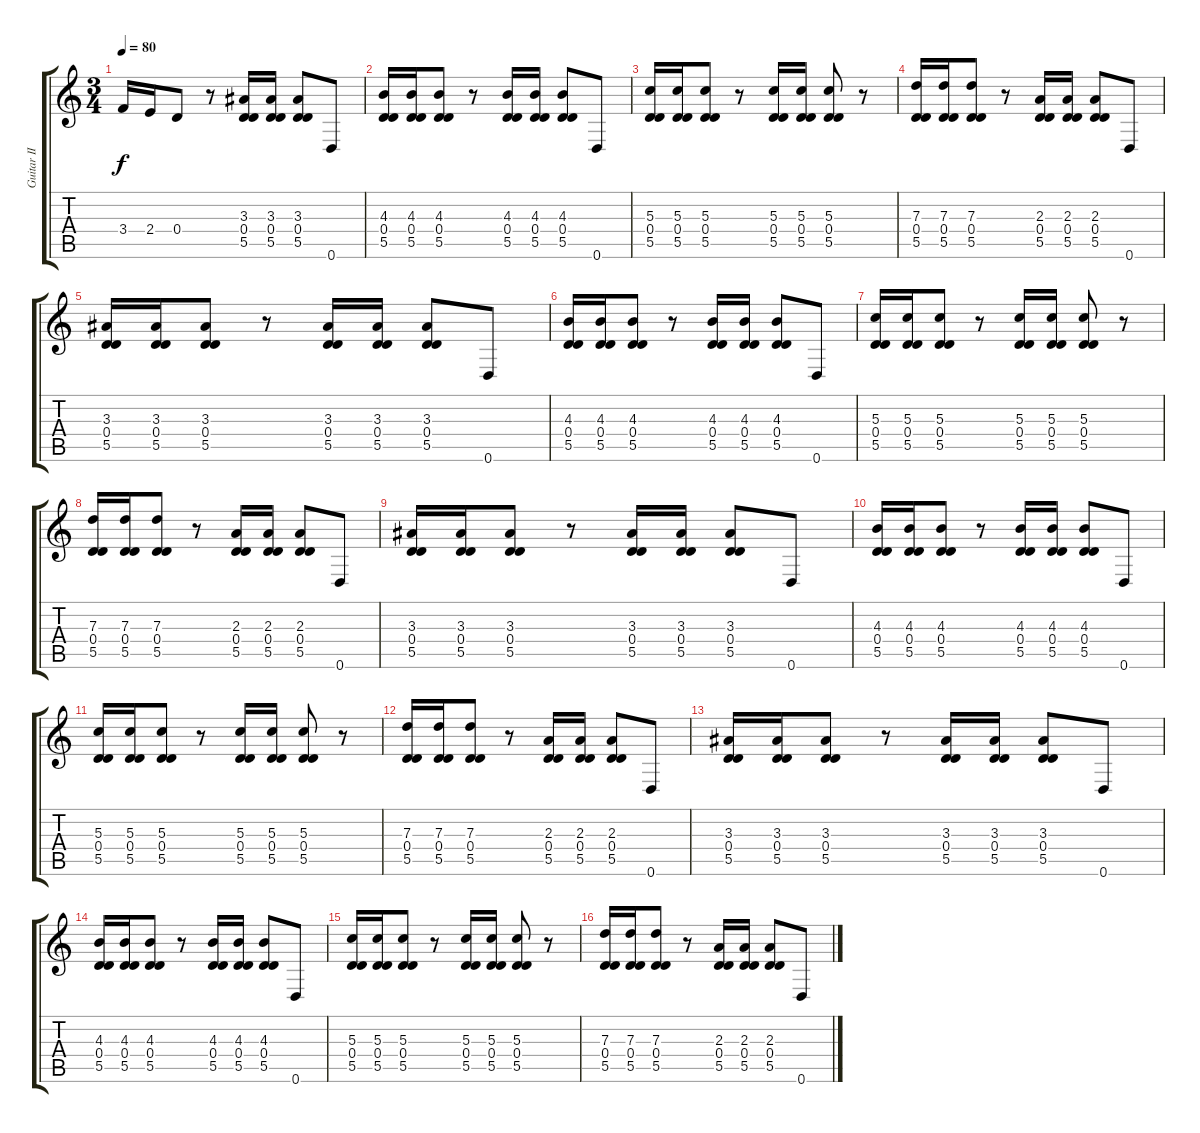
\track ("Guitar II" "Guitar II") {instrument acousticguitarsteel}
\staff {score tabs}
\tuning (D4 A3 G3 D3 A2 D2) {hide}
\ts (3 4)
\tempo 80
\clef g2
\ks c
3.4.16{dy f} 2.4.16 0.4.8 r.8 (3.3 0.4 5.5).16 (3.3 0.4 5.5).16 (3.3 0.4 5.5).8 0.6.8 |
(4.3 0.4 5.5).16 (4.3 0.4 5.5).16 (4.3 0.4 5.5).8 r.8 (4.3 0.4 5.5).16 (4.3 0.4 5.5).16 (4.3 0.4 5.5).8 0.6.8 |
(5.3 0.4 5.5).16 (5.3 0.4 5.5).16 (5.3 0.4 5.5).8 r.8 (5.3 0.4 5.5).16 (5.3 0.4 5.5).16 (5.3 0.4 5.5).8 r.8 |
(7.3 0.4 5.5).16 (7.3 0.4 5.5).16 (7.3 0.4 5.5).8 r.8 (2.3 0.4 5.5).16 (2.3 0.4 5.5).16 (2.3 0.4 5.5).8 0.6.8 |
(3.3 0.4 5.5).16 (3.3 0.4 5.5).16 (3.3 0.4 5.5).8 r.8 (3.3 0.4 5.5).16 (3.3 0.4 5.5).16 (3.3 0.4 5.5).8 0.6.8 |
(4.3 0.4 5.5).16 (4.3 0.4 5.5).16 (4.3 0.4 5.5).8 r.8 (4.3 0.4 5.5).16 (4.3 0.4 5.5).16 (4.3 0.4 5.5).8 0.6.8 |
(5.3 0.4 5.5).16 (5.3 0.4 5.5).16 (5.3 0.4 5.5).8 r.8 (5.3 0.4 5.5).16 (5.3 0.4 5.5).16 (5.3 0.4 5.5).8 r.8 |
(7.3 0.4 5.5).16 (7.3 0.4 5.5).16 (7.3 0.4 5.5).8 r.8 (2.3 0.4 5.5).16 (2.3 0.4 5.5).16 (2.3 0.4 5.5).8 0.6.8 |
(3.3 0.4 5.5).16 (3.3 0.4 5.5).16 (3.3 0.4 5.5).8 r.8 (3.3 0.4 5.5).16 (3.3 0.4 5.5).16 (3.3 0.4 5.5).8 0.6.8 |
(4.3 0.4 5.5).16 (4.3 0.4 5.5).16 (4.3 0.4 5.5).8 r.8 (4.3 0.4 5.5).16 (4.3 0.4 5.5).16 (4.3 0.4 5.5).8 0.6.8 |
(5.3 0.4 5.5).16 (5.3 0.4 5.5).16 (5.3 0.4 5.5).8 r.8 (5.3 0.4 5.5).16 (5.3 0.4 5.5).16 (5.3 0.4 5.5).8 r.8 |
(7.3 0.4 5.5).16 (7.3 0.4 5.5).16 (7.3 0.4 5.5).8 r.8 (2.3 0.4 5.5).16 (2.3 0.4 5.5).16 (2.3 0.4 5.5).8 0.6.8 |
(3.3 0.4 5.5).16 (3.3 0.4 5.5).16 (3.3 0.4 5.5).8 r.8 (3.3 0.4 5.5).16 (3.3 0.4 5.5).16 (3.3 0.4 5.5).8 0.6.8 |
(4.3 0.4 5.5).16 (4.3 0.4 5.5).16 (4.3 0.4 5.5).8 r.8 (4.3 0.4 5.5).16 (4.3 0.4 5.5).16 (4.3 0.4 5.5).8 0.6.8 |
(5.3 0.4 5.5).16 (5.3 0.4 5.5).16 (5.3 0.4 5.5).8 r.8 (5.3 0.4 5.5).16 (5.3 0.4 5.5).16 (5.3 0.4 5.5).8 r.8 |
(7.3 0.4 5.5).16 (7.3 0.4 5.5).16 (7.3 0.4 5.5).8 r.8 (2.3 0.4 5.5).16 (2.3 0.4 5.5).16 (2.3 0.4 5.5).8 0.6.8
